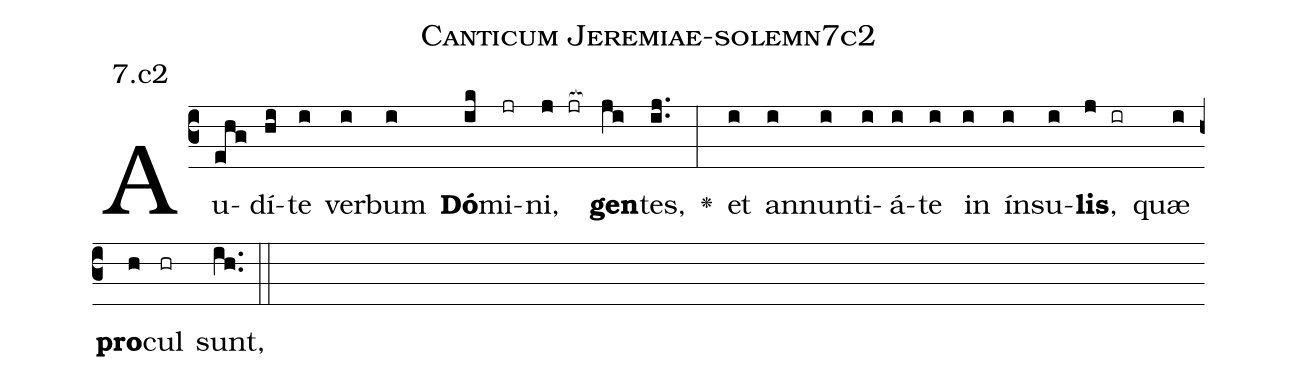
name: Canticum Jeremiae-solemn7c2;
annotation: 7.c2;
%%
(c3)Au(ehg)dí(hi)te(i) ver(i)bum(i) <b>Dó</b>(ik)mi(jr)ni,(j jr[ocb:1{]) <b>gen</b>(ji[ocb:0}])tes,(ij..) <v>\greheightstar</v>(:) et(i) an(i)nun(i)ti(i)á(i)te(i) in(i) ín(i)su(i)<b>lis</b>,(j ir) quæ(i) <b>pro</b>(h)cul(hr) sunt,(ih..) (::)


%E(i) u(i) o(j) u(i) a(h) e.(ih..) (::)
